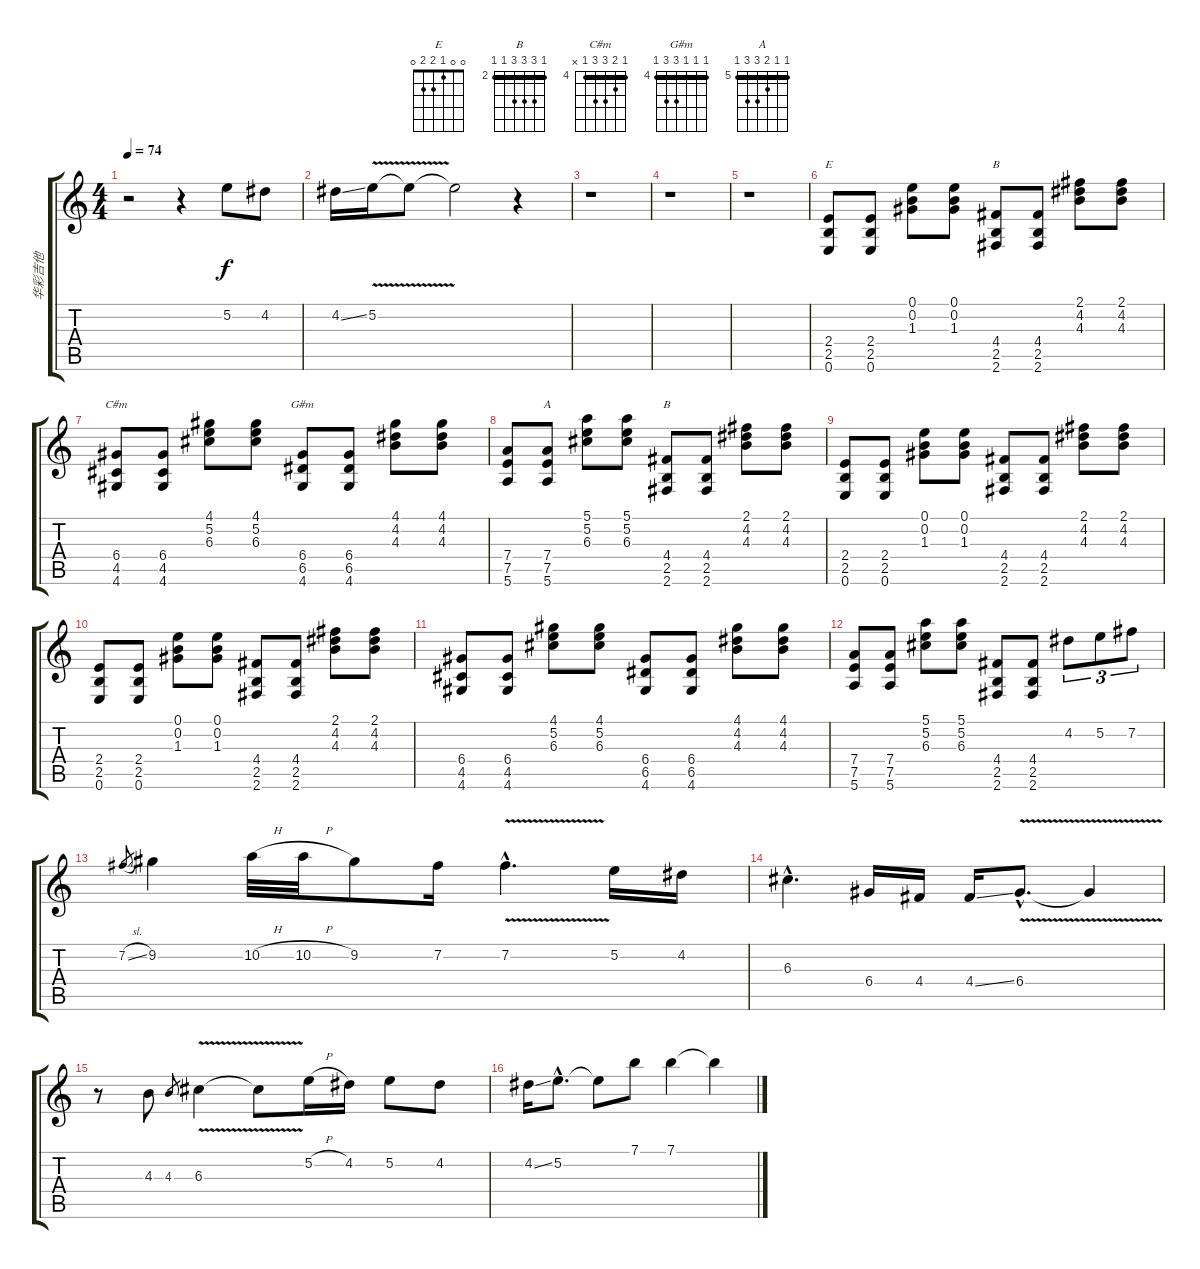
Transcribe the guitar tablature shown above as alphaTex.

\track ("华彩吉他" "华彩吉他") {instrument overdrivenguitar}
\staff {score tabs}
\tuning (E4 B3 G3 D3 A2 E2) {hide}
\chord ("E" 0 0 1 2 2 0)
\chord ("B" 2 4 4 4 2 x) {barre 2}
\chord ("C#m" 4 5 6 6 4 x) {firstfret 4 barre 4}
\chord ("G#m" 4 4 4 6 6 4) {firstfret 4 barre 4}
\chord ("A" 5 5 6 7 7 5) {firstfret 5 barre 5}
\chord ("B" 2 4 4 4 2 2) {firstfret 2 barre 2}
\ts (4 4)
\tempo 74
\clef g2
\ks c
r.2{dy f} r.4 5.2.8{volume 12 instrument distortionguitar} 4.2.8 |
4.2{ss}.16 5.2{v}.16 5.2{t}.8 5.2{t}.2 r.4 |
r.1 |
r.1 |
r.1 |
(2.4 2.5 0.6).8{ch "E" volume 10 instrument overdrivenguitar} (2.4 2.5 0.6).8 (0.1 0.2 1.3).8 (0.1 0.2 1.3).8 (4.4 2.5 2.6).8{ch "B"} (4.4 2.5 2.6).8 (2.1 4.2 4.3).8 (2.1 4.2 4.3).8 |
(6.4 4.5 4.6).8{ch "C#m"} (6.4 4.5 4.6).8 (4.1 5.2 6.3).8 (4.1 5.2 6.3).8 (6.4 6.5 4.6).8{ch "G#m"} (6.4 6.5 4.6).8 (4.1 4.2 4.3).8 (4.1 4.2 4.3).8 |
(7.4 7.5 5.6).8 (7.4 7.5 5.6).8{ch "A"} (5.1 5.2 6.3).8 (5.1 5.2 6.3).8 (4.4 2.5 2.6).8{ch "B"} (4.4 2.5 2.6).8 (2.1 4.2 4.3).8 (2.1 4.2 4.3).8 |
(2.4 2.5 0.6).8 (2.4 2.5 0.6).8 (0.1 0.2 1.3).8 (0.1 0.2 1.3).8 (4.4 2.5 2.6).8 (4.4 2.5 2.6).8 (2.1 4.2 4.3).8 (2.1 4.2 4.3).8 |
(2.4 2.5 0.6).8 (2.4 2.5 0.6).8 (0.1 0.2 1.3).8 (0.1 0.2 1.3).8 (4.4 2.5 2.6).8 (4.4 2.5 2.6).8 (2.1 4.2 4.3).8 (2.1 4.2 4.3).8 |
(6.4 4.5 4.6).8 (6.4 4.5 4.6).8 (4.1 5.2 6.3).8 (4.1 5.2 6.3).8 (6.4 6.5 4.6).8 (6.4 6.5 4.6).8 (4.1 4.2 4.3).8 (4.1 4.2 4.3).8 |
(7.4 7.5 5.6).8 (7.4 7.5 5.6).8 (5.1 5.2 6.3).8 (5.1 5.2 6.3).8 (4.4 2.5 2.6).8 (4.4 2.5 2.6).8 4.2.8{tu (3 2) volume 16 balance 16 instrument overdrivenguitar} 5.2.8{tu (3 2)} 7.2.8{tu (3 2)} |
7.2{sl}.8{gr} 9.2.4 10.2{h}.32 10.2{h}.32 9.2.8 7.2.16 7.2{v hac}.4{d} 5.2.16 4.2.16 |
6.3{hac}.4{d} 6.4.16 4.4.16 4.4{ss}.16 6.4{v hac}.8{d} 6.4{t}.4 |
r.8 4.3.8 4.3.8{gr} 6.3{v}.4 6.3{t}.8 5.2{h}.16 4.2.16 5.2.8 4.2.8 |
4.2{ss}.16 5.2{hac}.8{d} 5.2{t}.8 7.1.8 7.1.4 7.1{t}.4
